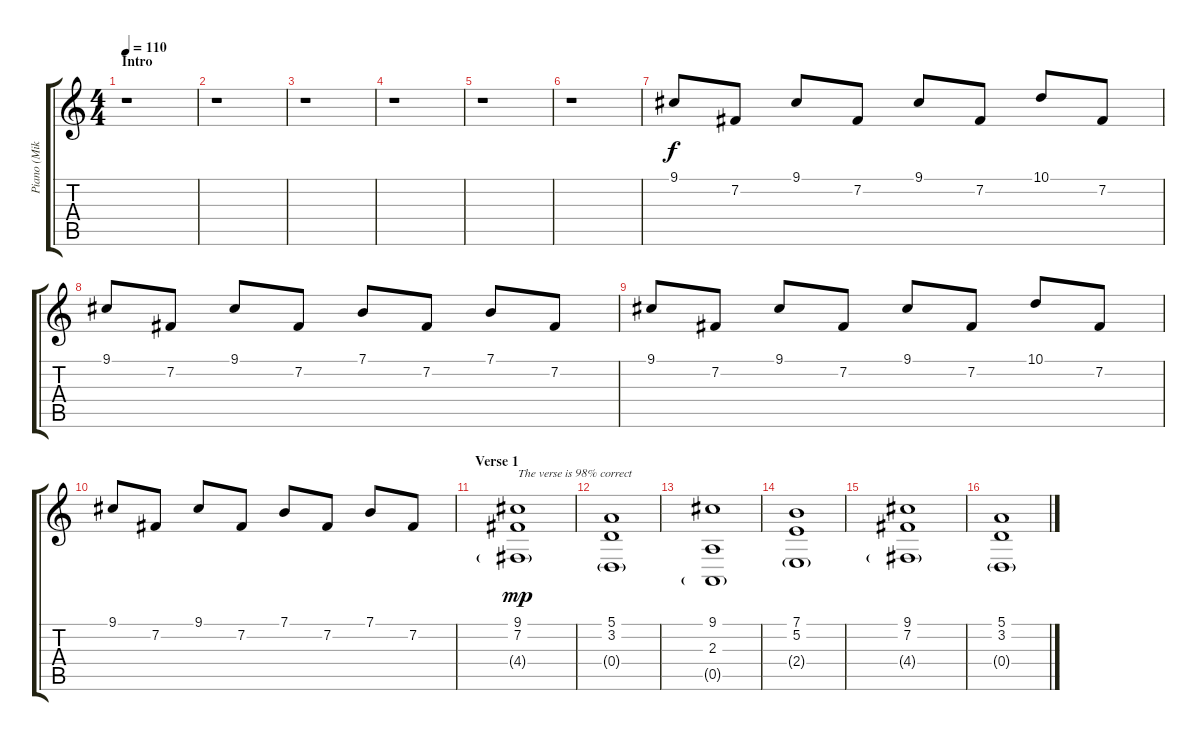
\track ("Piano (Mike Shinoda)" "Piano (Mik") {instrument acousticgrandpiano}
\staff {score tabs}
\tuning (E4 B3 G3 D3 A2 D2) {hide}
\ts (4 4)
\section ("" "Intro")
\tempo 110
\clef g2
\ks c
r.1{dy f instrument acousticgrandpiano} |
r.1 |
r.1 |
r.1 |
r.1 |
r.1 |
9.1.8{volume 13 instrument acousticgrandpiano} 7.2.8 9.1.8 7.2.8 9.1.8 7.2.8 10.1.8 7.2.8 |
9.1.8{volume 13 instrument acousticgrandpiano} 7.2.8 9.1.8 7.2.8 7.1.8 7.2.8 7.1.8 7.2.8 |
9.1.8{volume 13 instrument acousticgrandpiano} 7.2.8 9.1.8 7.2.8 9.1.8 7.2.8 10.1.8 7.2.8 |
9.1.8{volume 13 instrument acousticgrandpiano} 7.2.8 9.1.8 7.2.8 7.1.8 7.2.8 7.1.8 7.2.8 |
\section ("" "Verse 1")
(9.1 7.2 4.4{g}).1{txt "The verse is 98% correct" dy mp} |
(5.1 3.2 0.4{g}).1 |
(9.1 2.3 0.5{g}).1 |
(7.1 5.2 2.4{g}).1 |
(9.1 7.2 4.4{g}).1 |
(5.1 3.2 0.4{g}).1
